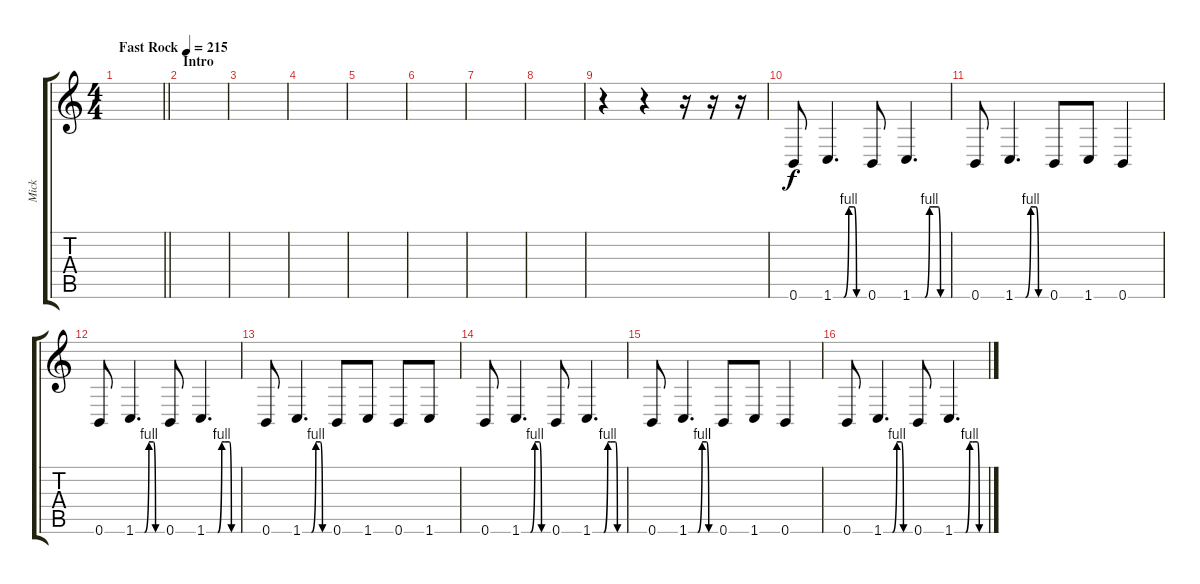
\track ("Mick" "Mick") {instrument distortionguitar}
\staff {score tabs}
\tuning (Db4 Ab3 E3 B2 Gb2 B1) {hide}
\ts (4 4)
\tempo (215 "Fast Rock")
\clef g2
\barLineRight lightlight
\ks c
|
\section ("" "Intro")
|
|
|
|
|
|
|
r.4 r.4 r.16 r.16 r.16 |
0.6.8 1.6{be (custom 0 0 10 0 20 0 30 4 40 4 45 0 60 0)}.4{d} 0.6.8 1.6{be (custom 0 0 10 0 16 0 18 0 20 0 22 0 30 4 36 4 45 4 49 0 60 0)}.4{d} |
0.6.8 1.6{be (custom 0 0 10 0 20 0 30 4 40 4 45 0 60 0)}.4{d} 0.6.8 1.6.8 0.6.4 |
0.6.8 1.6{be (custom 0 0 10 0 20 0 30 4 40 4 45 0 60 0)}.4{d} 0.6.8 1.6{be (custom 0 0 10 0 16 0 18 0 20 0 22 0 30 4 36 4 45 4 49 0 60 0)}.4{d} |
0.6.8 1.6{be (custom 0 0 10 0 20 0 30 4 40 4 45 0 60 0)}.4{d} 0.6.8 1.6.8 0.6.8 1.6.8 |
0.6.8 1.6{be (custom 0 0 10 0 20 0 30 4 40 4 45 0 60 0)}.4{d} 0.6.8 1.6{be (custom 0 0 10 0 16 0 18 0 20 0 22 0 30 4 36 4 45 4 49 0 60 0)}.4{d} |
0.6.8 1.6{be (custom 0 0 10 0 20 0 30 4 40 4 45 0 60 0)}.4{d} 0.6.8 1.6.8 0.6.4 |
0.6.8 1.6{be (custom 0 0 10 0 20 0 30 4 40 4 45 0 60 0)}.4{d} 0.6.8 1.6{be (custom 0 0 10 0 16 0 18 0 20 0 22 0 30 4 36 4 45 4 49 0 60 0)}.4{d}
